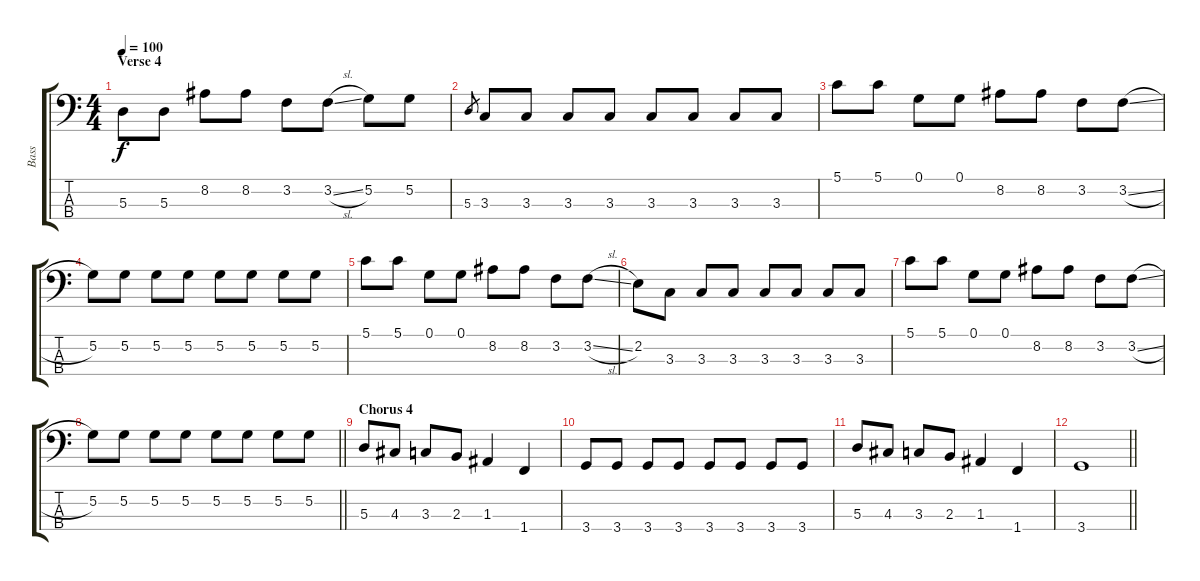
\track ("Bass" "Bass") {instrument electricbassfinger}
\staff {score tabs}
\tuning (G2 D2 A1 E1) {hide}
\ts (4 4)
\section ("" "Verse 4")
\tempo 100
\clef f4
\ks c
5.3.8{dy f} 5.3.8 8.2.8 8.2.8 3.2.8 3.2{sl}.8 5.2.8 5.2.8 |
5.3.8{gr} 3.3.8 3.3.8 3.3.8 3.3.8 3.3.8 3.3.8 3.3.8 3.3.8 |
5.1.8 5.1.8 0.1.8 0.1.8 8.2.8 8.2.8 3.2.8 3.2{sl}.8 |
5.2.8 5.2.8 5.2.8 5.2.8 5.2.8 5.2.8 5.2.8 5.2.8 |
5.1.8 5.1.8 0.1.8 0.1.8 8.2.8 8.2.8 3.2.8 3.2{sl}.8 |
2.2.8 3.3.8 3.3.8 3.3.8 3.3.8 3.3.8 3.3.8 3.3.8 |
5.1.8 5.1.8 0.1.8 0.1.8 8.2.8 8.2.8 3.2.8 3.2{sl}.8 |
\barLineRight lightlight
5.2.8 5.2.8 5.2.8 5.2.8 5.2.8 5.2.8 5.2.8 5.2.8 |
\section ("" "Chorus 4")
5.3.8 4.3.8 3.3.8 2.3.8 1.3.4 1.4.4 |
3.4.8 3.4.8 3.4.8 3.4.8 3.4.8 3.4.8 3.4.8 3.4.8 |
5.3.8 4.3.8 3.3.8 2.3.8 1.3.4 1.4.4 |
\barLineRight lightlight
3.4.1
